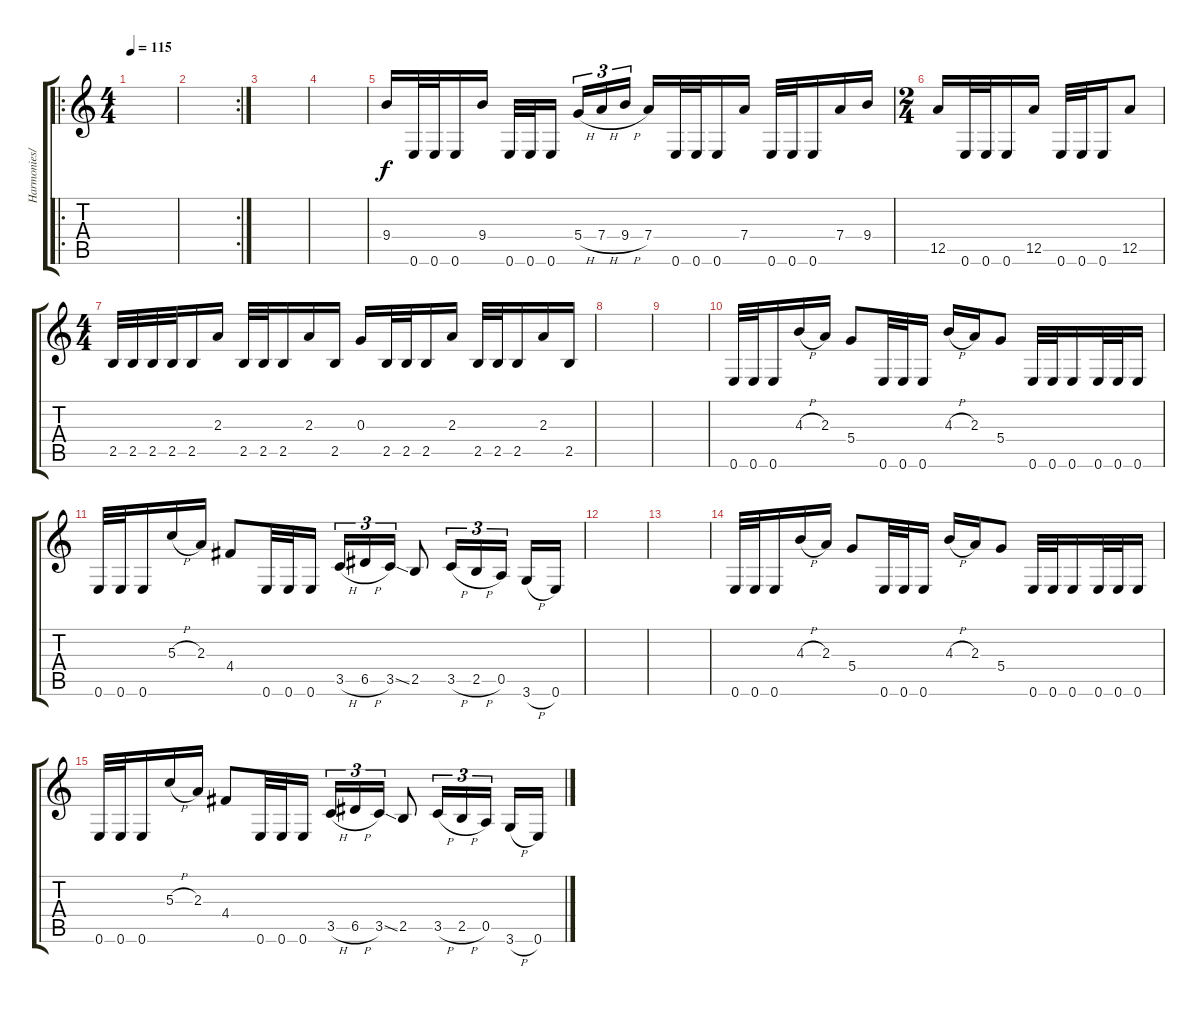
\track ("Harmonies/Fills" "Harmonies/") {instrument distortionguitar}
\staff {score tabs}
\tuning (E4 B3 G3 D3 A2 E2) {hide}
\ro
\ts (4 4)
\tempo 115
\clef g2
\ks c
|
\rc 2
|
|
|
9.4.16 0.6.32 0.6.32 0.6.16 9.4.16 0.6.32 0.6.32 0.6.16 5.4{h}.16{tu (3 2)} 7.4{h}.16{tu (3 2)} 9.4{h}.16{tu (3 2)} 7.4.16 0.6.32 0.6.32 0.6.16 7.4.16 0.6.32 0.6.32 0.6.16 7.4.16 9.4.16 |
\ts (2 4)
12.5.16 0.6.32 0.6.32 0.6.16 12.5.16 0.6.32 0.6.32 0.6.16 12.5.8 |
\ts (4 4)
2.5.32 2.5.32 2.5.32 2.5.32 2.5.16 2.3.16 2.5.32 2.5.32 2.5.16 2.3.16 2.5.16 0.3.16 2.5.32 2.5.32 2.5.16 2.3.16 2.5.32 2.5.32 2.5.16 2.3.16 2.5.16 |
|
|
0.6.32 0.6.32 0.6.16 4.3{h}.16 2.3.16 5.4.8 0.6.32 0.6.32 0.6.16 4.3{h}.16 2.3.16 5.4.8 0.6.32 0.6.32 0.6.16 0.6.32 0.6.32 0.6.16 |
0.6.32 0.6.32 0.6.16 5.3{h}.16 2.3.16 4.4.8 0.6.32 0.6.32 0.6.16 3.5{h}.16{tu (3 2)} 6.5{h}.16{tu (3 2)} 3.5{ss}.16{tu (3 2)} 2.5.8 3.5{h}.16{tu (3 2)} 2.5{h}.16{tu (3 2)} 0.5.16{tu (3 2)} 3.6{h}.16 0.6.16 |
|
|
0.6.32 0.6.32 0.6.16 4.3{h}.16 2.3.16 5.4.8 0.6.32 0.6.32 0.6.16 4.3{h}.16 2.3.16 5.4.8 0.6.32 0.6.32 0.6.16 0.6.32 0.6.32 0.6.16 |
0.6.32 0.6.32 0.6.16 5.3{h}.16 2.3.16 4.4.8 0.6.32 0.6.32 0.6.16 3.5{h}.16{tu (3 2)} 6.5{h}.16{tu (3 2)} 3.5{ss}.16{tu (3 2)} 2.5.8 3.5{h}.16{tu (3 2)} 2.5{h}.16{tu (3 2)} 0.5.16{tu (3 2)} 3.6{h}.16 0.6.16
